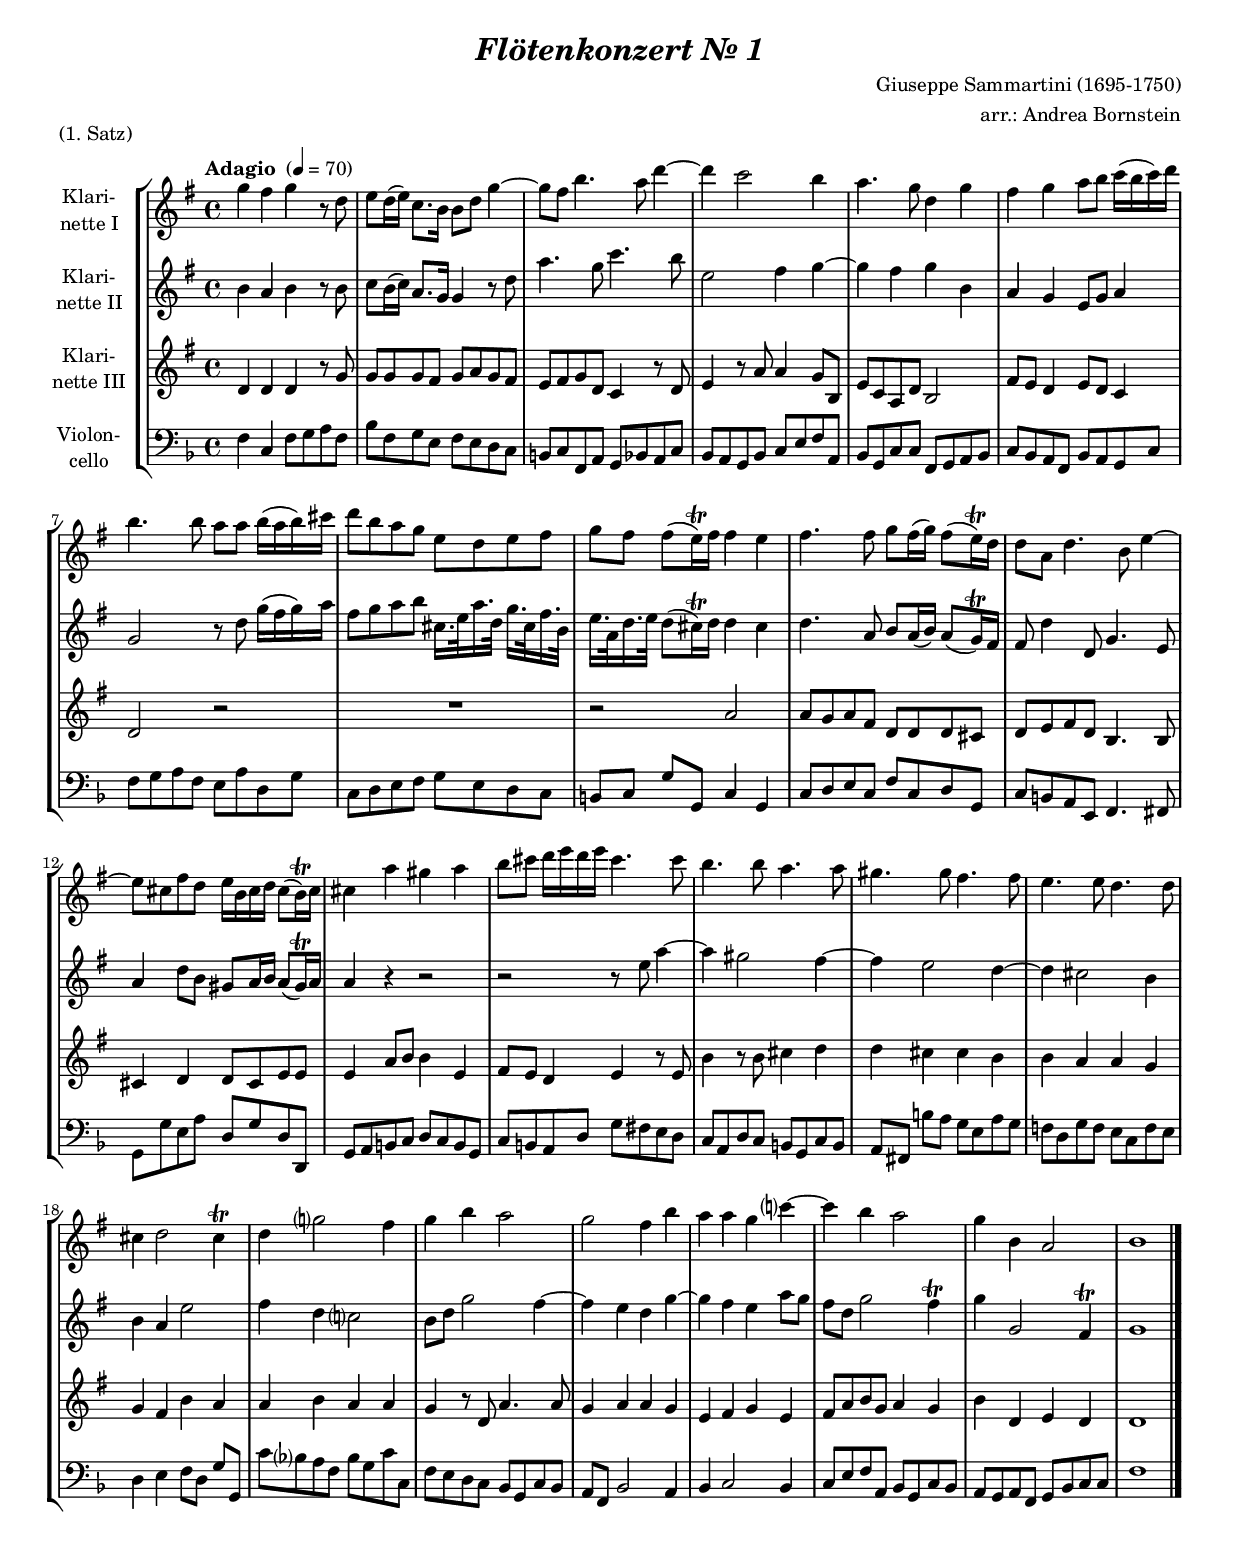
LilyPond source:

\version "2.18.2"
\include "deutsch.ly"
  
#(set-global-staff-size 16.935)

\header {
  title     = \markup \bold \italic "Flötenkonzert Nr. 1"
  composer  = "Giuseppe Sammartini (1695-1750)"
  arranger  = "arr.: Andrea Bornstein"
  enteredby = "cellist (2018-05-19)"
  piece     = "(1. Satz)"
}

voiceconsts = {
  \key f \major
  \time 4/4
  \clef "treble"
%  \numericTimeSignature
  \compressFullBarRests
  % Set default beaming for all staves
% \set Timing.beamExceptions = #'()
% \set Timing.baseMoment     = #(ly:make-moment 1 4)
% \set Timing.beatStructure  = #'(1 1 1)
  \tempo "Adagio " 4=70
}

micl = "clarinet"
mifl = "flute"
miob = "oboe"
mifh = "french horn"
misx = "tenor sax"
mist = "string ensemble 1"
miba = "cello"

va = \relative c'' {
  \voiceconsts

  f4 e f r8 c
  d c16( d) b8. a16 a8 c f4~
  f8 e a4. g8 c4~
  c b2 a4
  g4. f8 c4 f
  e f g8 a b16( a b) c

  a4. a8 g g a16( g a) h
  c8 a g f d c d e
  f e e( d16)\trill e e4 d
  e4. e8 f e16( f) e8( d16)\trill c
  c8 g c4. a8 d4~

  d8 h e c d16 a h c h8( a16)\trill h
  h4 g' fis g
  a8 h c16 d c d h4. h8
  a4. a8 g4. g8
  fis4. fis8 e4. e8

  d4. d8 c4. c8
  h4 c2 h4\trill
  c f?2 e4
  f a g2
  f e4 a
  g g f b?~
  b a g2
  f4 a, g2
  a1 \bar "|."
}

vb = \relative c'' {
  \voiceconsts

  a4 g a r8 a
  b a16( b) g8. f16 f4 r8 c'
  g'4. f8 b4. a8
  d,2 e4 f~
  f e f a,
  g f d8 f g4
  f2 r8 c' f16( e f) g

  e8 f g a h,16. d32 g16. c,32 f16. h,32 e16. a,32
  d16. g,32 c16. d32 c8( h16)\trill c c4 h
  c4. g8 a g16( a) g8( f16)\trill e
  e8 c'4 c,8 f4. d8

  g4 c8 a fis g16 a g8( fis16)\trill g
  g4 r r2
  r r8 d' g4~
  g fis2 e4~
  e d2 c4~
  c h2 a4
  a g d'2
  e4 c b?2

  a8 c f2 e4~
  e d c f~
  f e d g8 f
  e c f2 e4\trill
  f f,2 e4\trill
  f1 \bar "|."
}

vc = \relative c' {
  \voiceconsts

  c4 c c r8 f
  f f f e f g f e
  d e f c b4 r8 c
  d4 r8 g g4 f8 a,
  d b g c a2
  e'8 d c4 d8 c b4
  c2 r

  R1
  r2 g'
  g8 f g e c c c h
  c d e c a4. a8
  h4 c c8 h d d
  d4 g8 a a4 d,
  e8 d c4 d r8 d

  a'4 r8 a h4 c
  c h h a
  a g g f
  f e a g
  g a g g
  f r8 c g'4. g8
  f4 g g f
  d e f d

  e8 g a f g4 f
  a c, d c
  c1 \bar "|."
}

vd = \relative c {
  \voiceconsts
  \clef "bass"

  f4 c f8 g a f
  b f g e f e d c
  h c f, a g b a c
  b a g b c e f a,
  b g c c f, g a b

  c b a f b a g c
  f g a f e a d, g
  c, d e f g e d c
  h c g'[ g,] c4 g
  c8 d e c f c d g,

  c h a e f4. fis8
  g g' e a d, g d d,
  g a h c d c h g
  c h a d g fis e d
  c a d c h g c h

  a fis h'[ a] g e a g
  f! d g f e c f e
  d4 e f8 d g[ g,]
  c' b? a f b g c c,
  f e d c b g c b

  a f b2 a4
  b c2 b4
  c8 e f a, b g c b
  a g a f g b c c
  f1 \bar "|."
}


music = \new StaffGroup <<
      \new Staff {
	\set Staff.midiInstrument = \micl
	\set Staff.instrumentName = \markup \center-column { "Klari-" "nette I" }
	\transpose f g { \va }
      }

      \new Staff {
	\set Staff.midiInstrument = \micl
	\set Staff.instrumentName = \markup \center-column { "Klari-" "nette II" }
	\transpose f g { \vb }
      }

      \new Staff {
	\set Staff.midiInstrument = \micl
	\set Staff.instrumentName = \markup \center-column { "Klari-" "nette III" }
	\transpose f g { \vc }
      }

      \new Staff {
	\set Staff.midiInstrument = \miba
	\set Staff.instrumentName = \markup \center-column { "Violon-" "cello" }
	\transpose f f { \vd }
      }
>>

\book {
  \score {
    \music
    \layout {}
  }

  \score {
    \unfoldRepeats \music

    \midi {
      \context {
        \Score
      }
    }
  }
}
